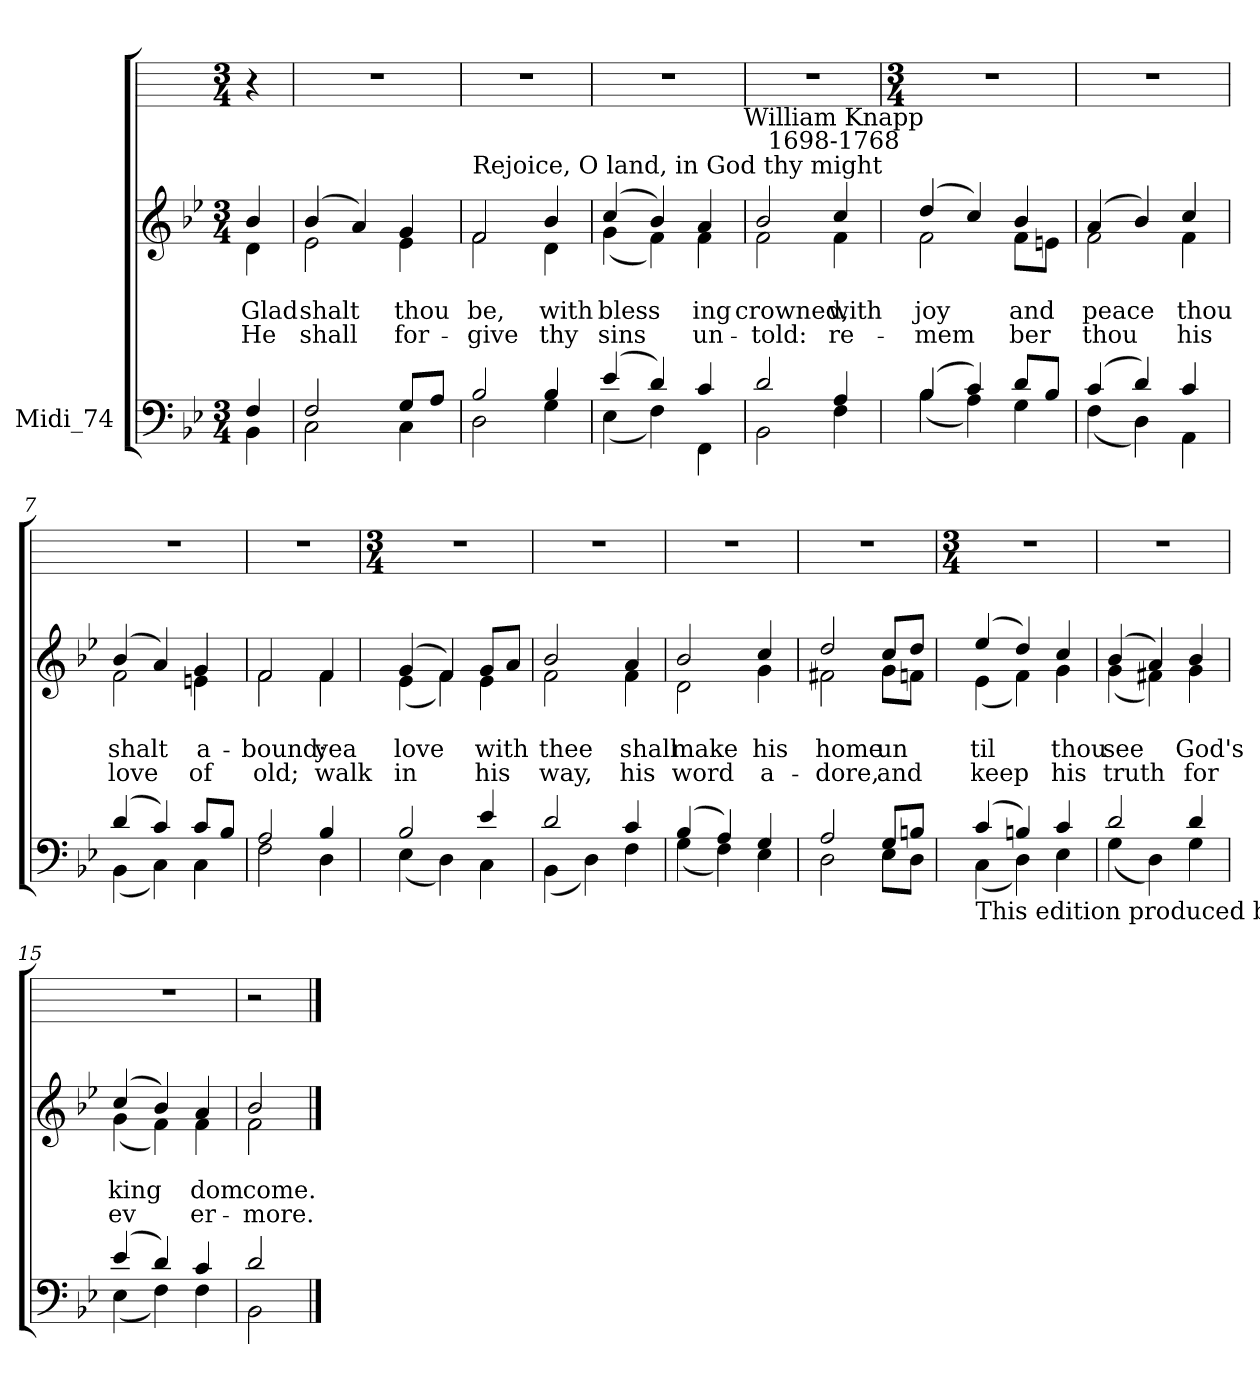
**kern	**kern	**text	**text	**text	**kern
*part3	*part2	*part2	*part2	*part2	*part1
*staff3	*staff2	*staff2	*staff2	*staff2	*staff1
*I"Midi_74	*	*	*	*	*
*clefF4	*clefG2	*	*	*	*
*k[b-e-]	*k[b-e-]	*	*	*	*
*B-:	*B-:	*	*	*	*
*M3/4	*M3/4	*	*	*	*M3/4
=	=	=	=	=	=
*^	*	*	*	*	*
!	!	!LO:TX:a:cj:t=Robert Bridges\n1844-1930	!	!	!	!
!	!	!	!LO:LY:b	!	!LO:LY:b	!
*	*	*^	*	*	*	*
!	!	!	!	!	!LO:LY:b	!	!
4F/	4BB-\	4b-/	4d\	.	Glad	-He	4r
=1	=1	=1	=1	=1	=1	=1	=1
!	!	!	!	!LO:LY:b	!	!LO:LY:b	!
!	!	!	!	!	!LO:LY:b	!	!
2F/	2C\	(>4b-/	2e-\	.	-shalt	shall	2.r
.	.	4a/)	.	.	.	.	.
!	!	!	!	!LO:LY:b	!	!LO:LY:b	!
!	!	!	!	!	!LO:LY:b	!	!
8G/L	4C\	4g/	4e-\	.	thou	for-	.
8A/J	.	.	.	.	.	.	.
=2	=2	=2	=2	=2	=2	=2	=2
!	!	!LO:TX:a:t=Rejoice, O land, in God thy might	!	!	!	!	!
!	!	!	!	!LO:LY:b	!	!LO:LY:b	!
!	!	!	!	!	!LO:LY:b	!	!
2B-/	2D\	2f/	2f\	.	be,	give	2.r
!	!	!	!	!LO:LY:b	!	!LO:LY:b	!
!	!	!	!	!	!LO:LY:b	!	!
4B-/	4G\	4b-/	4d\	.	with	thy	.
=3	=3	=3	=3	=3	=3	=3	=3
!	!	!	!	!LO:LY:b	!	!LO:LY:b	!
!	!	!	!	!	!LO:LY:b	!	!
(>4e-/	(<4E-\	(>4cc/	(<4g\	.	-bless	sins	2.r
4d/)	4F\)	4b-/)	4f\)	.	.	.	.
!	!	!	!	!LO:LY:b	!	!LO:LY:b	!
!	!	!	!	!	!LO:LY:b	!	!
4c/	4FF\	4a/	4f\	.	ing	un-	.
=4	=4	=4	=4	=4	=4	=4	=4
!	!	!	!	!LO:LY:b	!	!LO:LY:b	!
!	!	!	!	!	!LO:LY:b	!	!
2d/	2BB-\	2b-/	2f\	.	-crowned,	told:	2.r
!	!	!LO:TX:a:cj:t=William Knapp\n1698-1768	!	!	!	!	!
!	!	!	!	!LO:LY:b	!	!LO:LY:b	!
!	!	!	!	!	!LO:LY:b	!	!
4A/	4F\	4cc/	4f\	.	with	re-	.
!!LO:LB:g=z
=5	=5	=5	=5	=5	=5	=5	=5
*	*	*	*	*	*	*	*M3/4
!	!	!	!	!LO:LY:b	!	!LO:LY:b	!
!	!	!	!	!	!LO:LY:b	!	!
(>4B-/	(<4B-\	(>4dd/	2f\	.	joy	mem	2.r
4c/)	4A\)	4cc/)	.	.	.	.	.
!	!	!	!	!LO:LY:b	!	!LO:LY:b	!
!	!	!	!	!	!LO:LY:b	!	!
8d/L	4G\	4b-/	8f\L	.	and	-ber	.
8B-/J	.	.	8en\J	.	.	.	.
=6	=6	=6	=6	=6	=6	=6	=6
!	!	!	!	!LO:LY:b	!	!LO:LY:b	!
!	!	!	!	!	!LO:LY:b	!	!
(>4c/	(<4F\	(>4a/	2f\	.	peace	thou	2.r
4d/)	4D\)	4b-/)	.	.	.	.	.
!	!	!	!	!LO:LY:b	!	!LO:LY:b	!
!	!	!	!	!	!LO:LY:b	!	!
4c/	4AA\	4cc/	4f\	.	thou	his	.
=7	=7	=7	=7	=7	=7	=7	=7
!	!	!	!	!LO:LY:b	!	!LO:LY:b	!
!	!	!	!	!	!LO:LY:b	!	!
(>4d/	(<4BB-\	(>4b-/	2f\	.	shalt	love	2.r
4c/)	4C\)	4a/)	.	.	.	.	.
!	!	!	!	!LO:LY:b	!	!LO:LY:b	!
!	!	!	!	!	!LO:LY:b	!	!
8c/L	4C\	4g/	4en\	.	a-	of	.
8B-/J	.	.	.	.	.	.	.
=8	=8	=8	=8	=8	=8	=8	=8
!	!	!	!	!LO:LY:b	!	!LO:LY:b	!
!	!	!	!	!	!LO:LY:b	!	!
2A/	2F\	2f/	2f\	.	bound;	old;	2.r
!	!	!	!	!LO:LY:b	!	!LO:LY:b	!
!	!	!	!	!	!LO:LY:b	!	!
4B-/	4D\	4f/	4f\	.	yea	walk	.
!!LO:LB:g=z
=9	=9	=9	=9	=9	=9	=9	=9
*	*	*	*	*	*	*	*M3/4
!	!	!	!	!LO:LY:b	!	!LO:LY:b	!
!	!	!	!	!	!LO:LY:b	!	!
2B-/	(<4E-\	(>4g/	(<4e-\	.	love	in	2.r
.	4D\)	4f/)	4f\)	.	.	.	.
!	!	!	!	!LO:LY:b	!	!LO:LY:b	!
!	!	!	!	!	!LO:LY:b	!	!
4e-/	4C\	8g/L	4e-\	.	with	his	.
.	.	8a/J	.	.	.	.	.
=10	=10	=10	=10	=10	=10	=10	=10
!	!	!	!	!LO:LY:b	!	!LO:LY:b	!
!	!	!	!	!	!LO:LY:b	!	!
2d/	(<4BB-\	2b-/	2f\	.	thee	way,	2.r
.	4D\)	.	.	.	.	.	.
!	!	!	!	!LO:LY:b	!	!LO:LY:b	!
!	!	!	!	!	!LO:LY:b	!	!
4c/	4F\	4a/	4f\	.	shall	-his	.
=11	=11	=11	=11	=11	=11	=11	=11
!	!	!	!	!LO:LY:b	!	!LO:LY:b	!
!	!	!	!	!	!LO:LY:b	!	!
(>4B-/	(<4G\	2b-/	2d\	.	-make	word	2.r
4A/)	4F\)	.	.	.	.	.	.
!	!	!	!	!LO:LY:b	!	!LO:LY:b	!
!	!	!	!	!	!LO:LY:b	!	!
4G/	4E-\	4cc/	4g\	.	his	a-	.
=12	=12	=12	=12	=12	=12	=12	=12
!	!	!	!	!LO:LY:b	!	!LO:LY:b	!
!	!	!	!	!	!LO:LY:b	!	!
2A/	2D\	2dd/	2f#X\	.	home	dore,	2.r
!	!	!	!	!LO:LY:b	!	!LO:LY:b	!
!	!	!	!	!	!LO:LY:b	!	!
8G/L	8E-\L	8cc/L	8g\L	.	un	and	.
8Bn/J	8D\J	8dd/J	8fn\J	.	.	.	.
!!LO:LB:g=z
=13	=13	=13	=13	=13	=13	=13	=13
*	*	*	*	*	*	*	*M3/4
!LO:TX:b:t=This edition produced by Andrew Sims 2014	!	!	!	!	!	!	!
!	!	!	!	!LO:LY:b	!	!LO:LY:b	!
!	!	!	!	!	!LO:LY:b	!	!
(>4c/	(<4C\	(>4ee-/	(<4e-\	.	til	keep	2.r
4Bn/)	4D\)	4dd/)	4f\)	.	.	.	.
!	!	!	!	!LO:LY:b	!	!LO:LY:b	!
!	!	!	!	!	!LO:LY:b	!	!
4c/	4E-\	4cc/	4g\	.	thou	his	.
=14	=14	=14	=14	=14	=14	=14	=14
!	!	!	!	!LO:LY:b	!	!LO:LY:b	!
!	!	!	!	!	!LO:LY:b	!	!
2d/	(<4G\	(>4b-/	(<4g\	.	see	truth	2.r
.	4D\)	4a/)	4f#X\)	.	.	.	.
!	!	!	!	!LO:LY:b	!	!LO:LY:b	!
!	!	!	!	!	!LO:LY:b	!	!
4d/	4G\	4b-/	4g\	.	God's	for	.
=15	=15	=15	=15	=15	=15	=15	=15
!	!	!	!	!LO:LY:b	!	!LO:LY:b	!
!	!	!	!	!	!LO:LY:b	!	!
(>4e-/	(<4E-\	(>4cc/	(<4g\	.	-king	ev	2.r
4d/)	4F\)	4b-/)	4f\)	.	.	.	.
!	!	!	!	!LO:LY:b	!	!LO:LY:b	!
!	!	!	!	!	!LO:LY:b	!	!
4c/	4F\	4a/	4f\	.	dom	-er-	.
=16	=16	=16	=16	=16	=16	=16	=16
!	!	!	!	!LO:LY:b	!	!LO:LY:b	!
!	!	!	!	!	!LO:LY:b	!	!
2d/	2BB-\	2b-/	2f\	.	come.	more.	2r
*v	*v	*	*	*	*	*	*
*	*v	*v	*	*	*	*
==	==	==	==	==	==
*-	*-	*-	*-	*-	*-
